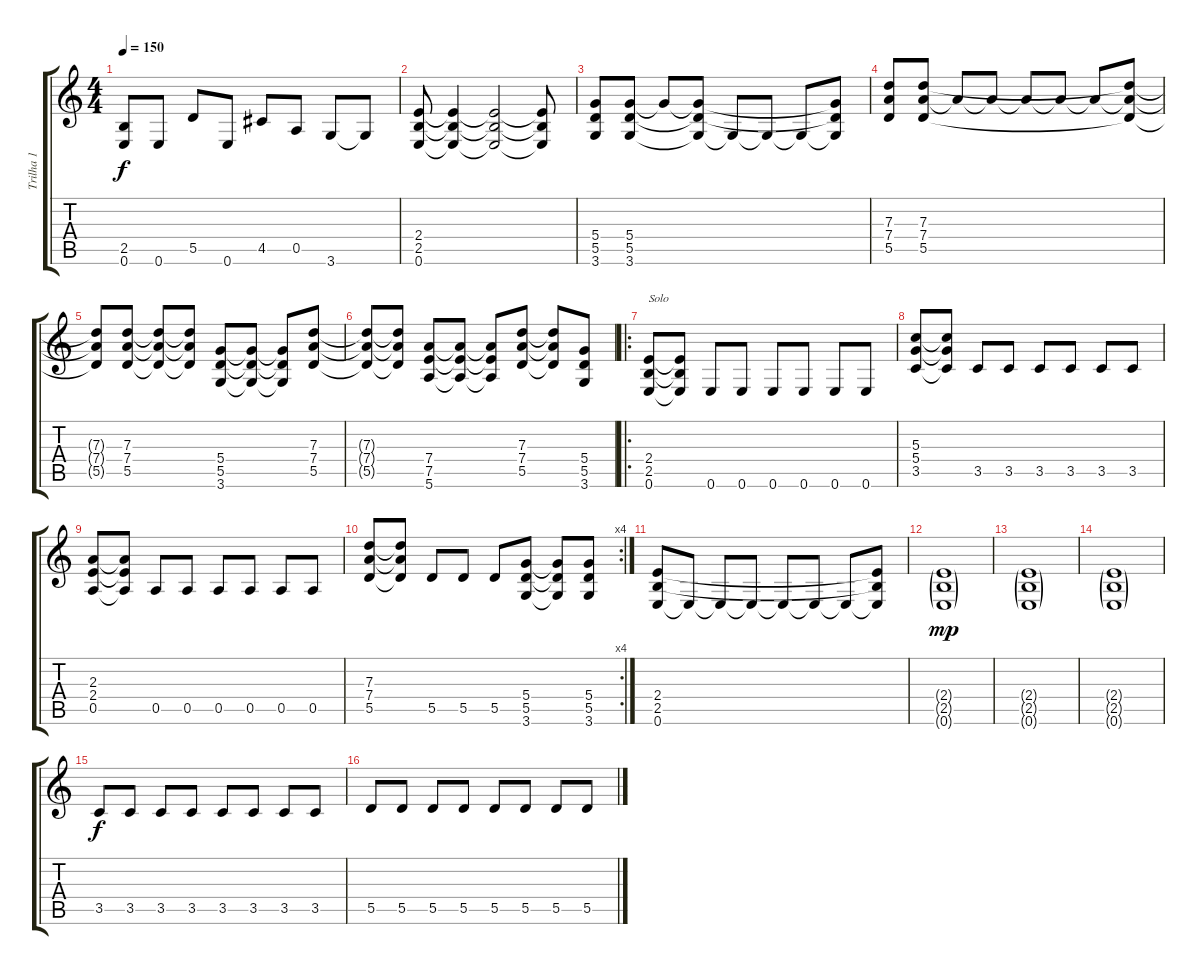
\track ("Trilha 1" "Trilha 1") {instrument distortionguitar}
\staff {score tabs}
\tuning (E4 B3 G3 D3 A2 E2) {hide}
\ts (4 4)
\tempo 150
\clef g2
\ks c
(2.5 0.6).8{dy f} 0.6.8 5.5.8 0.6.8 4.5.8 0.5.8 3.6.8 3.6{t}.8 |
(2.4 2.5 0.6).8 (2.4{t} 2.5{t} 0.6{t}).4 (2.4{t} 2.5{t} 0.6{t}).2 (2.4{t} 2.5{t} 0.6{t}).8 |
(5.4 5.5 3.6).8 (5.4 5.5 3.6).8 5.4{t}.8 (5.4{t} 5.5{t} 3.6{t}).8 3.6{t}.8 3.6{t}.8 3.6{t}.8 (5.4{t} 5.5{t} 3.6{t}).8 |
(7.3 7.4 5.5).8 (7.3 7.4 5.5).8 7.4{t}.8 7.4{t}.8 7.4{t}.8 7.4{t}.8 7.4{t}.8 (7.3{t} 7.4{t} 5.5{t}).8 |
(7.3{t} 7.4{t} 5.5{t}).8 (7.3 7.4 5.5).8 (7.3{t} 7.4{t} 5.5{t}).8 (7.3{t} 7.4{t} 5.5{t}).8 (5.4 5.5 3.6).8 (5.4{t} 5.5{t} 3.6{t}).8 (5.4{t} 5.5{t} 3.6{t}).8 (7.3 7.4 5.5).8 |
(7.3{t} 7.4{t} 5.5{t}).8 (7.3{t} 7.4{t} 5.5{t}).8 (7.4 7.5 5.6).8 (7.4{t} 7.5{t} 5.6{t}).8 (7.4{t} 7.5{t} 5.6{t}).8 (7.3 7.4 5.5).8 (7.3{t} 7.4{t} 5.5{t}).8 (5.4 5.5 3.6).8 |
\ro
(2.4 2.5 0.6).8{txt "Solo"} (2.4{t} 2.5{t} 0.6{t}).8 0.6.8 0.6.8 0.6.8 0.6.8 0.6.8 0.6.8 |
(5.3 5.4 3.5).8 (5.3{t} 5.4{t} 3.5{t}).8 3.5.8 3.5.8 3.5.8 3.5.8 3.5.8 3.5.8 |
(2.3 2.4 0.5).8 (2.3{t} 2.4{t} 0.5{t}).8 0.5.8 0.5.8 0.5.8 0.5.8 0.5.8 0.5.8 |
\rc 4
(7.3 7.4 5.5).8 (7.3{t} 7.4{t} 5.5{t}).8 5.5.8 5.5.8 5.5.8 (5.4 5.5 3.6).8 (5.4{t} 5.5{t} 3.6{t}).8 (5.4 5.5 3.6).8 |
(2.4 2.5 0.6).8 0.6{t}.8 0.6{t}.8 0.6{t}.8 0.6{t}.8 0.6{t}.8 0.6{t}.8 (2.4{t} 2.5{t} 0.6{t}).8 |
(2.4{g} 2.5{g} 0.6{g}).1{dy mp} |
(2.4{g} 2.5{g} 0.6{g}).1 |
(2.4{g} 2.5{g} 0.6{g}).1 |
3.5.8{dy f} 3.5.8 3.5.8 3.5.8 3.5.8 3.5.8 3.5.8 3.5.8 |
5.5.8 5.5.8 5.5.8 5.5.8 5.5.8 5.5.8 5.5.8 5.5.8
